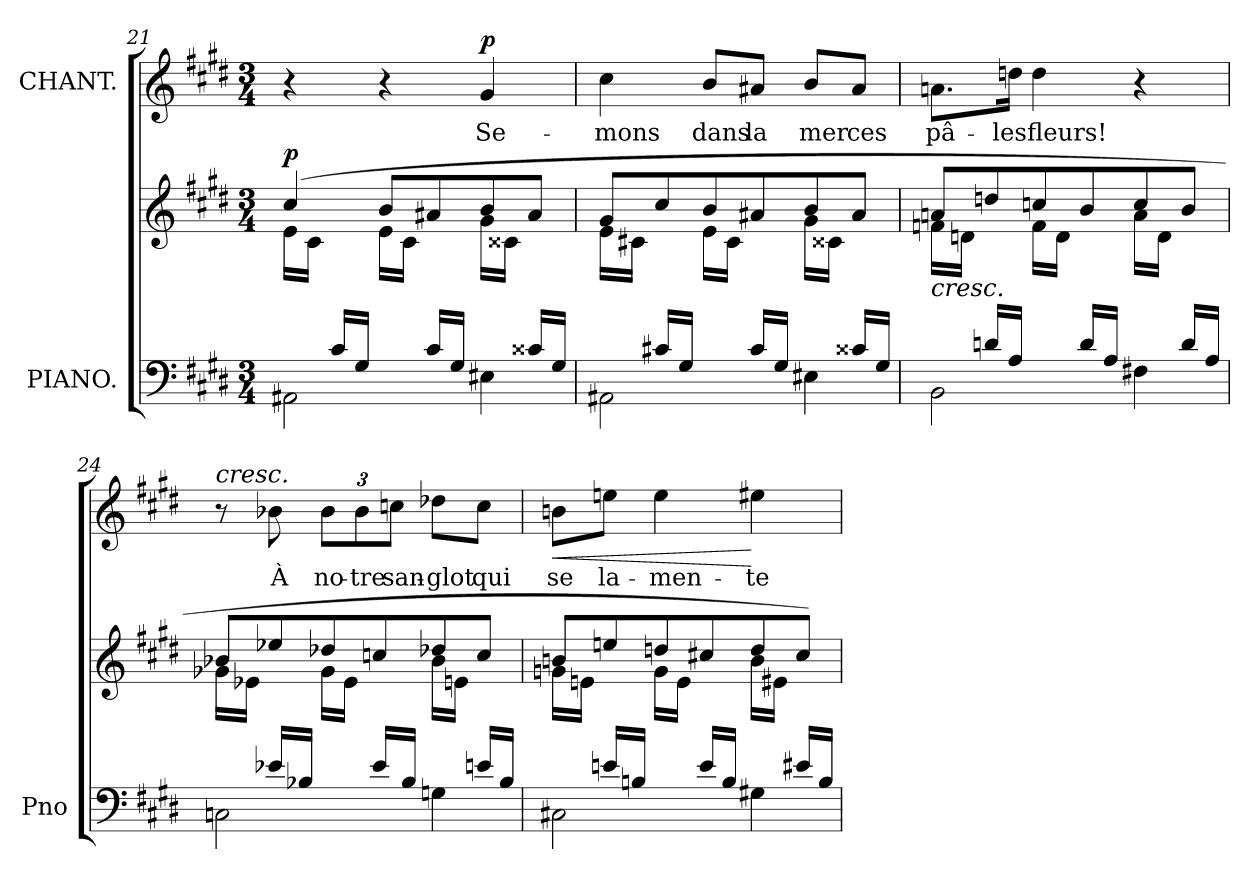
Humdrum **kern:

**kern	**kern	**dynam	**kern	**text	**dynam
*part2	*part2	*part2	*part1	*part1	*part1
*staff3	*staff2	*staff2/3	*staff1	*staff1	*staff1
*I"PIANO.	*	*	*I"CHANT.	*	*
*I'Pno	*	*	*	*	*
*clefF4	*clefG2	*	*clefG2	*	*
*k[f#c#g#d#]	*k[f#c#g#d#]	*	*k[f#c#g#d#]	*	*
*M3/4	*M3/4	*	*M3/4	*	*
=21	=21	=21	=21	=21	=21
*^	*^	*	*	*	*
!	!	!	!	!LO:DY:a	!	!	!
8ryy	2AA#X\	(4cc#/	16e\LL	p	4r	.	.
.	.	.	16c#\JJ	.	.	.	.
16c#/LL	.	.	8ryy	.	.	.	.
16G#/JJ	.	.	.	.	.	.	.
8ryy	.	8b/L	16e\LL	.	4r	.	.
.	.	.	16c#\JJ	.	.	.	.
16c#/LL	.	8a#X/	8ryy	.	.	.	.
16G#/JJ	.	.	.	.	.	.	.
!	!	!	!	!	!	!LO:LY:b	!LO:DY:a
8ryy	4E#X\	8b/	16g#\LL	.	4g#/	Se-	p
.	.	.	16c##X\JJ	.	.	.	.
16c##X/LL	.	8a#/J	8ryy	.	.	.	.
16G#/JJ	.	.	.	.	.	.	.
=22	=22	=22	=22	=22	=22	=22	=22
!	!	!	!	!	!	!LO:LY:b	!
8ryy	2AA#X\	8g#/L	16e\LL	.	4cc#\	-mons	.
.	.	.	16c#X\JJ	.	.	.	.
16c#X/LL	.	8cc#/	8ryy	.	.	.	.
16G#/JJ	.	.	.	.	.	.	.
!	!	!	!	!	!	!LO:LY:b	!
8ryy	.	8b/	16e\LL	.	8b/L	dans	.
.	.	.	16c#\JJ	.	.	.	.
!	!	!	!	!	!	!LO:LY:b	!
16c#/LL	.	8a#X/	8ryy	.	8a#X/J	la	.
16G#/JJ	.	.	.	.	.	.	.
!	!	!	!	!	!	!LO:LY:b	!
8ryy	4E#X\	8b/	16g#\LL	.	8b/L	mer	.
.	.	.	16c##X\JJ	.	.	.	.
!	!	!	!	!	!	!LO:LY:b	!
16c##X/LL	.	8a#/J	8ryy	.	8a#/J	ces	.
16G#/JJ	.	.	.	.	.	.	.
!!LO:LB:g=z
=23	=23	=23	=23	=23	=23	=23	=23
!	!	!LO:TX:b:i:t=cresc.	!	!	!	!	!
!	!	!	!	!	!	!LO:LY:b	!
8ryy	2BB\	8an/L	16fn\LL	.	8.an\L	pâ-	.
.	.	.	16dn\JJ	.	.	.	.
16dn/LL	.	8ddn/	8ryy	.	.	.	.
!	!	!	!	!	!	!LO:LY:b	!
16A/JJ	.	.	.	.	16ddn\Jk	-les	.
!	!	!	!	!	!	!LO:LY:b	!
8ryy	.	8ccn/	16f\LL	.	4dd\	fleurs!	.
.	.	.	16d\JJ	.	.	.	.
16d/LL	.	8b/	8ryy	.	.	.	.
16A/JJ	.	.	.	.	.	.	.
8ryy	4F#X\	8cc/	16a\LL	.	4r	.	.
.	.	.	16d\JJ	.	.	.	.
16d/LL	.	8b/J	8ryy	.	.	.	.
16A/JJ	.	.	.	.	.	.	.
=24	=24	=24	=24	=24	=24	=24	=24
!	!	!	!	!	!LO:TX:a:i:t=cresc.	!	!
8ryy	2Cn\	8b-X/L	16g-X\LL	.	8r	.	.
.	.	.	16e-X\JJ	.	.	.	.
!	!	!	!	!	!	!LO:LY:b	!
16e-X/LL	.	8ee-X/	8ryy	.	8b-X\	À	.
16B-X/JJ	.	.	.	.	.	.	.
*	*	*	*	*	*Xbrackettup	*	*
!	!	!	!	!	!	!LO:LY:b	!
8ryy	.	8dd-X/	16g-\LL	.	12b-\L	no-	.
.	.	.	16e-\JJ	.	.	.	.
!	!	!	!	!	!	!LO:LY:b	!
.	.	.	.	.	12b-\	-tre	.
16e-/LL	.	8ccn/	8ryy	.	.	.	.
!	!	!	!	!	!	!LO:LY:b	!
.	.	.	.	.	12ccn\J	san-	.
16B-/JJ	.	.	.	.	.	.	.
!	!	!	!	!	!	!LO:LY:b	!
8ryy	4Gn\	8dd-X/	16b-\LL	.	8dd-X\L	-glot	.
.	.	.	16en\JJ	.	.	.	.
!	!	!	!	!	!	!LO:LY:b	!
16en/LL	.	8cc/J	8ryy	.	8cc\J	qui	.
16B-/JJ	.	.	.	.	.	.	.
!!LO:LB:g=z
=25	=25	=25	=25	=25	=25	=25	=25
!	!	!	!	!	!	!LO:LY:b	!LO:HP:b
8ryy	2C#X\	8bn/L	16gn\LL	.	8bn\L	se	<
.	.	.	16en\JJ	.	.	.	.
!	!	!	!	!	!	!LO:LY:b	!
16en/LL	.	8een/	8ryy	.	8een\J	la-	.
16Bn/JJ	.	.	.	.	.	.	.
!	!	!	!	!	!	!LO:LY:b	!
8ryy	.	8ddn/	16g\LL	.	4ee\	-men-	.
.	.	.	16e\JJ	.	.	.	.
16e/LL	.	8cc#X/	8ryy	.	.	.	.
16B/JJ	.	.	.	.	.	.	.
!	!	!	!	!	!	!LO:LY:b	!
8ryy	4G#X\	8dd/	16b\LL	.	4ee#X\	-te	[
.	.	.	16e#X\JJ	.	.	.	.
16e#X/LL	.	8cc#/J)	8ryy	.	.	.	.
16B/JJ	.	.	.	.	.	.	.
*v	*v	*	*	*	*	*	*
*	*v	*v	*	*	*	*
=	=	=	=	=	=
*-	*-	*-	*-	*-	*-
